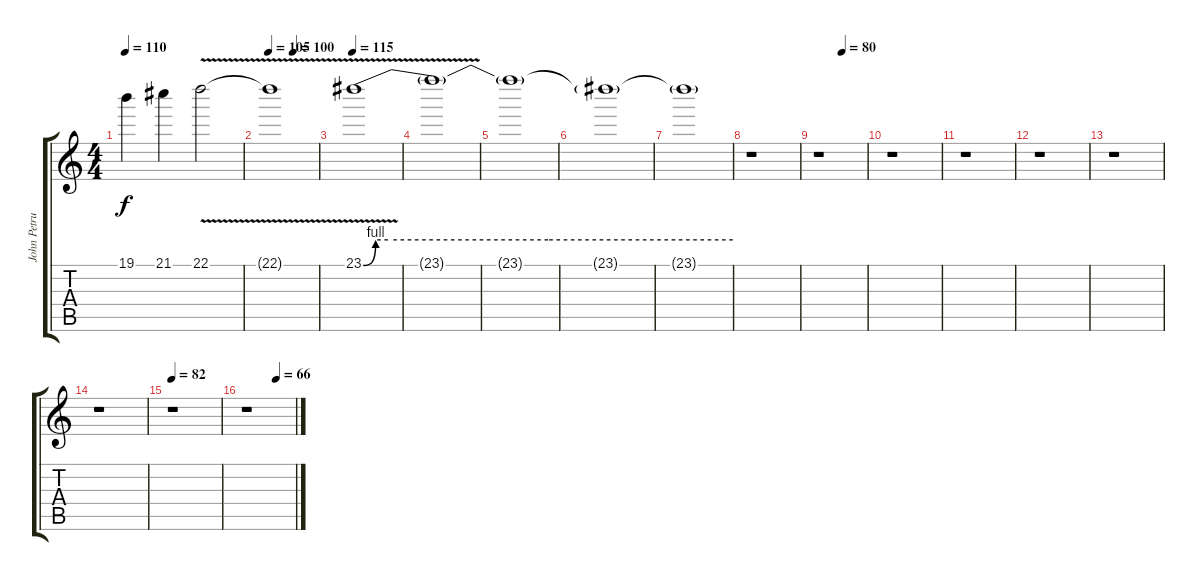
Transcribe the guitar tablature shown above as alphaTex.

\track ("John Petrucci" "John Petru") {instrument distortionguitar}
\staff {score tabs}
\tuning (E4 B3 G3 D3 A2 E2) {hide}
\ts (4 4)
\tempo 110
\clef g2
\ks c
19.1.4{dy f} 21.1.4 22.1{v}.2 |
\tempo 105
\tempo (100 0.5)
22.1{t}.1 |
\tempo 115
23.1{be (custom 0 0 2 4 4 4 30 4 60 4) v}.1 |
23.1{t}.1{volume 0} |
23.1{t}.1 |
23.1{t}.1 |
23.1{t}.1 |
r.1 |
\tempo (80 0.5)
r.1 |
r.1 |
r.1 |
r.1 |
r.1 |
r.1 |
\tempo 82
r.1 |
\tempo (66 0.625)
r.1
